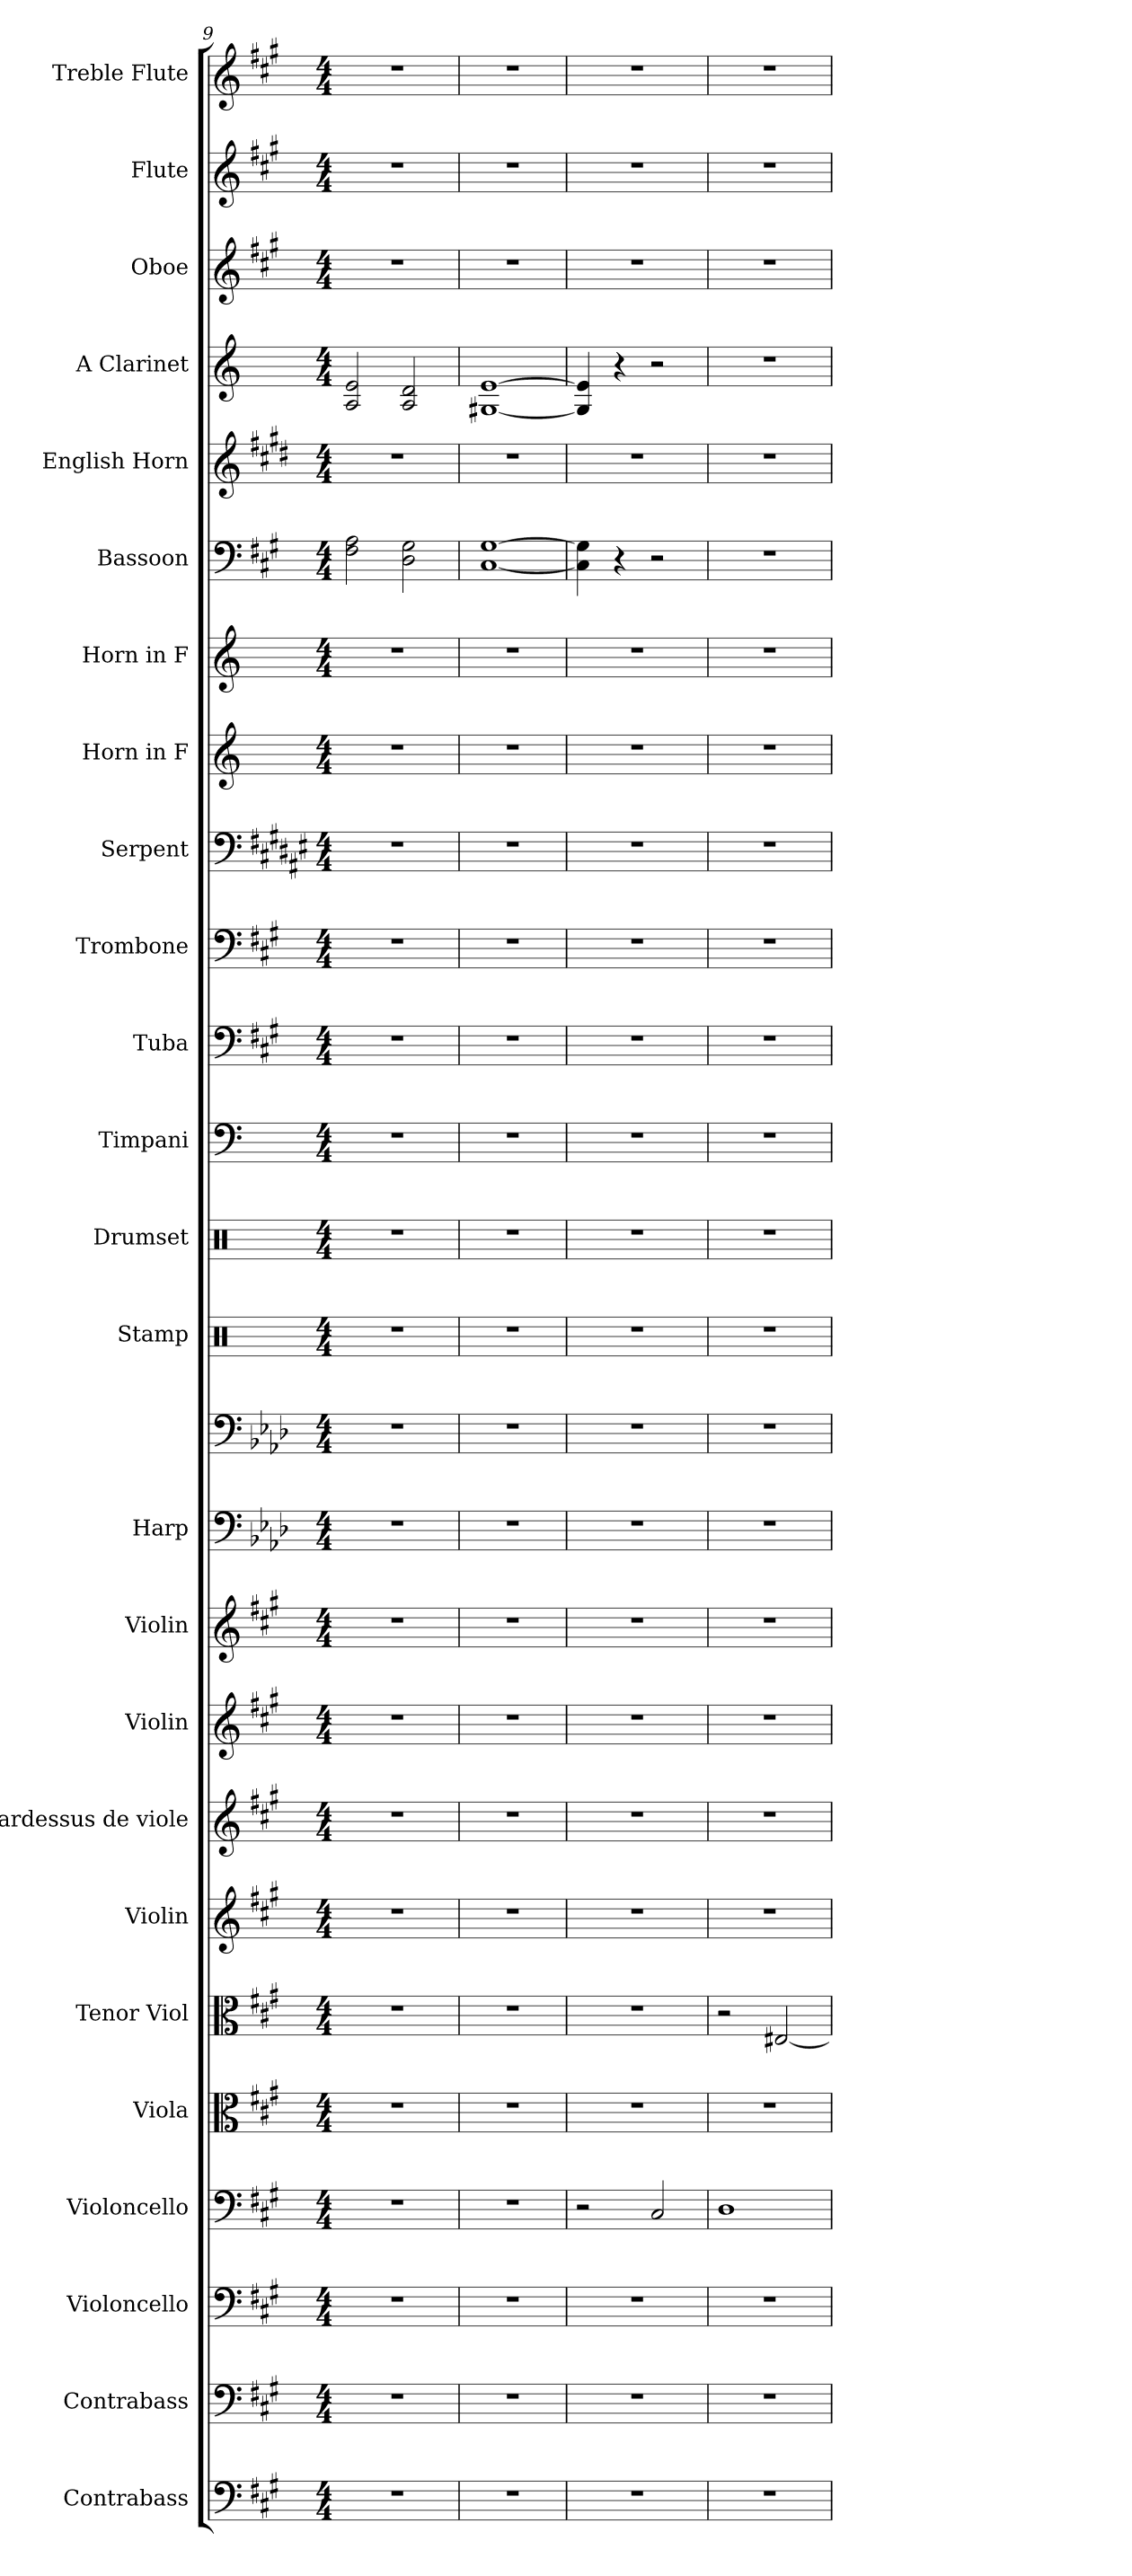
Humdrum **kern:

**kern	**kern	**kern	**kern	**kern	**kern	**kern	**kern	**kern	**kern	**kern	**kern	**kern	**kern	**kern	**kern	**kern	**kern	**kern	**kern	**kern	**kern	**kern	**kern	**kern	**kern
*part25	*part24	*part23	*part22	*part21	*part20	*part19	*part18	*part17	*part16	*part15	*part15	*part14	*part13	*part12	*part11	*part10	*part9	*part8	*part7	*part6	*part5	*part4	*part3	*part2	*part1
*staff26	*staff25	*staff24	*staff23	*staff22	*staff21	*staff20	*staff19	*staff18	*staff17	*staff16	*staff15	*staff14	*staff13	*staff12	*staff11	*staff10	*staff9	*staff8	*staff7	*staff6	*staff5	*staff4	*staff3	*staff2	*staff1
*I"Contrabass	*I"Contrabass	*I"Violoncello	*I"Violoncello	*I"Viola	*I"Tenor Viol	*I"Violin	*I"Pardessus de viole	*I"Violin	*I"Violin	*I"Harp	*	*I"Stamp	*I"Drumset	*I"Timpani	*I"Tuba	*I"Trombone	*I"Serpent	*I"Horn in F	*I"Horn in F	*I"Bassoon	*I"English Horn	*I"A Clarinet	*I"Oboe	*I"Flute	*I"Treble Flute
*I'Cb.	*I'Cb.	*I'Vc.	*I'Vc.	*I'Vla.	*I'T. Vl.	*I'Vln.	*I'Pds. v.	*I'Vln.	*I'Vln.	*I'Hrp.	*	*I'Sta.	*I'Drs.	*I'Timp.	*I'Tba.	*I'Tbn.	*I'Spt.	*	*	*I'Bsn.	*I'E. Hn.	*I'A Cl.	*I'Ob.	*I'Fl.	*I'Tr. Fl.
*clefF4	*clefF4	*clefF4	*clefF4	*clefC3	*clefC3	*clefG2	*clefG2	*clefG2	*clefG2	*clefF4	*clefF4	*clefX	*clefX	*clefF4	*clefF4	*clefF4	*clefF4	*clefG2	*clefG2	*clefF4	*clefG2	*clefG2	*clefG2	*clefG2	*clefG2
*ITrd7c12	*ITrd7c12	*	*	*	*	*	*	*	*	*	*	*	*	*	*	*	*ITrd1c2	*ITrd4c7	*ITrd4c7	*	*ITrd4c7	*ITrd2c3	*	*	*ITrd-4c-7
*k[f#c#g#]	*k[f#c#g#]	*k[f#c#g#]	*k[f#c#g#]	*k[f#c#g#]	*k[f#c#g#]	*k[f#c#g#]	*k[f#c#g#]	*k[f#c#g#]	*k[f#c#g#]	*k[b-e-a-d-]	*k[b-e-a-d-]	*k[]	*k[]	*k[]	*k[f#c#g#]	*k[f#c#g#]	*k[f#c#g#d#]	*k[b-]	*k[b-]	*k[f#c#g#]	*k[f#c#g#]	*k[f#c#g#]	*k[f#c#g#]	*k[f#c#g#]	*k[f#c#g#d#]
*M4/4	*M4/4	*M4/4	*M4/4	*M4/4	*M4/4	*M4/4	*M4/4	*M4/4	*M4/4	*M4/4	*M4/4	*M4/4	*M4/4	*M4/4	*M4/4	*M4/4	*M4/4	*M4/4	*M4/4	*M4/4	*M4/4	*M4/4	*M4/4	*M4/4	*M4/4
=9	=9	=9	=9	=9	=9	=9	=9	=9	=9	=9	=9	=9	=9	=9	=9	=9	=9	=9	=9	=9	=9	=9	=9	=9	=9
1r	1r	1r	1r	1r	1r	1r	1r	1r	1r	1r	1r	1r	1r	1r	1r	1r	1r	1r	1r	2F#\ 2A\	1r	2F#/ 2c#/	1r	1r	1r
.	.	.	.	.	.	.	.	.	.	.	.	.	.	.	.	.	.	.	.	2D\ 2G#\	.	2F#/ 2B/	.	.	.
=10	=10	=10	=10	=10	=10	=10	=10	=10	=10	=10	=10	=10	=10	=10	=10	=10	=10	=10	=10	=10	=10	=10	=10	=10	=10
1r	1r	1r	1r	1r	1r	1r	1r	1r	1r	1r	1r	1r	1r	1r	1r	1r	1r	1r	1r	[1C# [1G#	1r	[1E#X [1c#	1r	1r	1r
=11	=11	=11	=11	=11	=11	=11	=11	=11	=11	=11	=11	=11	=11	=11	=11	=11	=11	=11	=11	=11	=11	=11	=11	=11	=11
1r	1r	1r	2r	1r	1r	1r	1r	1r	1r	1r	1r	1r	1r	1r	1r	1r	1r	1r	1r	4C#\] 4G#\]	1r	4E#/] 4c#/]	1r	1r	1r
.	.	.	.	.	.	.	.	.	.	.	.	.	.	.	.	.	.	.	.	4r	.	4r	.	.	.
.	.	.	2C#/	.	.	.	.	.	.	.	.	.	.	.	.	.	.	.	.	2r	.	2r	.	.	.
=12	=12	=12	=12	=12	=12	=12	=12	=12	=12	=12	=12	=12	=12	=12	=12	=12	=12	=12	=12	=12	=12	=12	=12	=12	=12
1r	1r	1r	1D	1r	2r	1r	1r	1r	1r	1r	1r	1r	1r	1r	1r	1r	1r	1r	1r	1r	1r	1r	1r	1r	1r
.	.	.	.	.	[2E#X/	.	.	.	.	.	.	.	.	.	.	.	.	.	.	.	.	.	.	.	.
=	=	=	=	=	=	=	=	=	=	=	=	=	=	=	=	=	=	=	=	=	=	=	=	=	=
*-	*-	*-	*-	*-	*-	*-	*-	*-	*-	*-	*-	*-	*-	*-	*-	*-	*-	*-	*-	*-	*-	*-	*-	*-	*-
